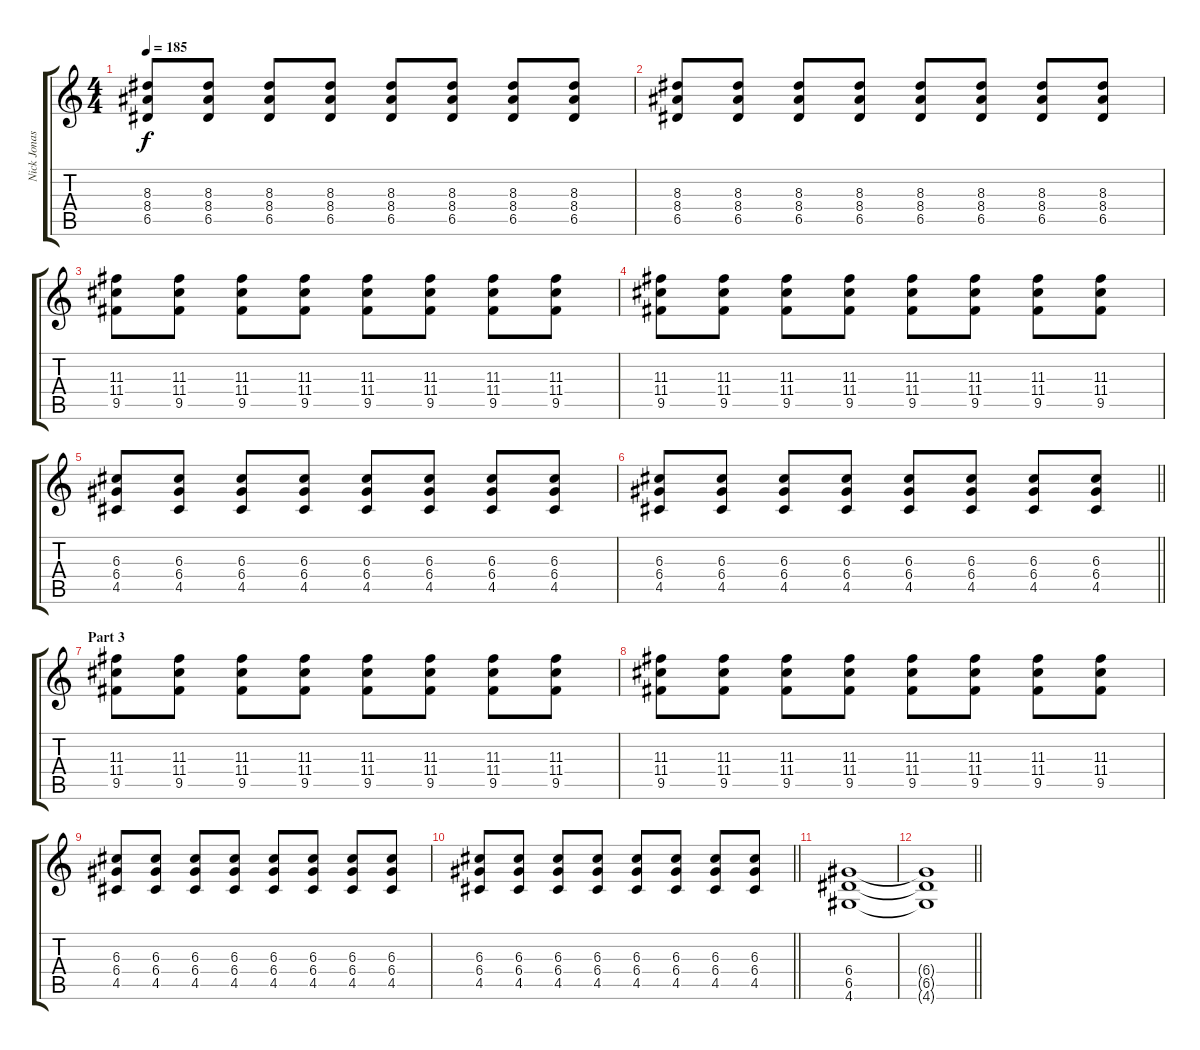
\track ("Nick Jonas" "Nick Jonas") {instrument distortionguitar}
\staff {score tabs}
\tuning (E4 B3 G3 D3 A2 E2) {hide}
\ts (4 4)
\tempo 185
\clef g2
\ks c
(8.3 8.4 6.5).8{dy f} (8.3 8.4 6.5).8 (8.3 8.4 6.5).8 (8.3 8.4 6.5).8 (8.3 8.4 6.5).8 (8.3 8.4 6.5).8 (8.3 8.4 6.5).8 (8.3 8.4 6.5).8 |
(8.3 8.4 6.5).8 (8.3 8.4 6.5).8 (8.3 8.4 6.5).8 (8.3 8.4 6.5).8 (8.3 8.4 6.5).8 (8.3 8.4 6.5).8 (8.3 8.4 6.5).8 (8.3 8.4 6.5).8 |
(11.3 11.4 9.5).8 (11.3 11.4 9.5).8 (11.3 11.4 9.5).8 (11.3 11.4 9.5).8 (11.3 11.4 9.5).8 (11.3 11.4 9.5).8 (11.3 11.4 9.5).8 (11.3 11.4 9.5).8 |
(11.3 11.4 9.5).8 (11.3 11.4 9.5).8 (11.3 11.4 9.5).8 (11.3 11.4 9.5).8 (11.3 11.4 9.5).8 (11.3 11.4 9.5).8 (11.3 11.4 9.5).8 (11.3 11.4 9.5).8 |
(6.3 6.4 4.5).8 (6.3 6.4 4.5).8 (6.3 6.4 4.5).8 (6.3 6.4 4.5).8 (6.3 6.4 4.5).8 (6.3 6.4 4.5).8 (6.3 6.4 4.5).8 (6.3 6.4 4.5).8 |
\barLineRight lightlight
(6.3 6.4 4.5).8 (6.3 6.4 4.5).8 (6.3 6.4 4.5).8 (6.3 6.4 4.5).8 (6.3 6.4 4.5).8 (6.3 6.4 4.5).8 (6.3 6.4 4.5).8 (6.3 6.4 4.5).8 |
\section ("" "Part 3")
(11.3 11.4 9.5).8 (11.3 11.4 9.5).8 (11.3 11.4 9.5).8 (11.3 11.4 9.5).8 (11.3 11.4 9.5).8 (11.3 11.4 9.5).8 (11.3 11.4 9.5).8 (11.3 11.4 9.5).8 |
(11.3 11.4 9.5).8 (11.3 11.4 9.5).8 (11.3 11.4 9.5).8 (11.3 11.4 9.5).8 (11.3 11.4 9.5).8 (11.3 11.4 9.5).8 (11.3 11.4 9.5).8 (11.3 11.4 9.5).8 |
(6.3 6.4 4.5).8 (6.3 6.4 4.5).8 (6.3 6.4 4.5).8 (6.3 6.4 4.5).8 (6.3 6.4 4.5).8 (6.3 6.4 4.5).8 (6.3 6.4 4.5).8 (6.3 6.4 4.5).8 |
\barLineRight lightlight
(6.3 6.4 4.5).8 (6.3 6.4 4.5).8 (6.3 6.4 4.5).8 (6.3 6.4 4.5).8 (6.3 6.4 4.5).8 (6.3 6.4 4.5).8 (6.3 6.4 4.5).8 (6.3 6.4 4.5).8 |
(6.4 6.5 4.6).1 |
\barLineRight lightlight
(6.4{t} 6.5{t} 4.6{t}).1
